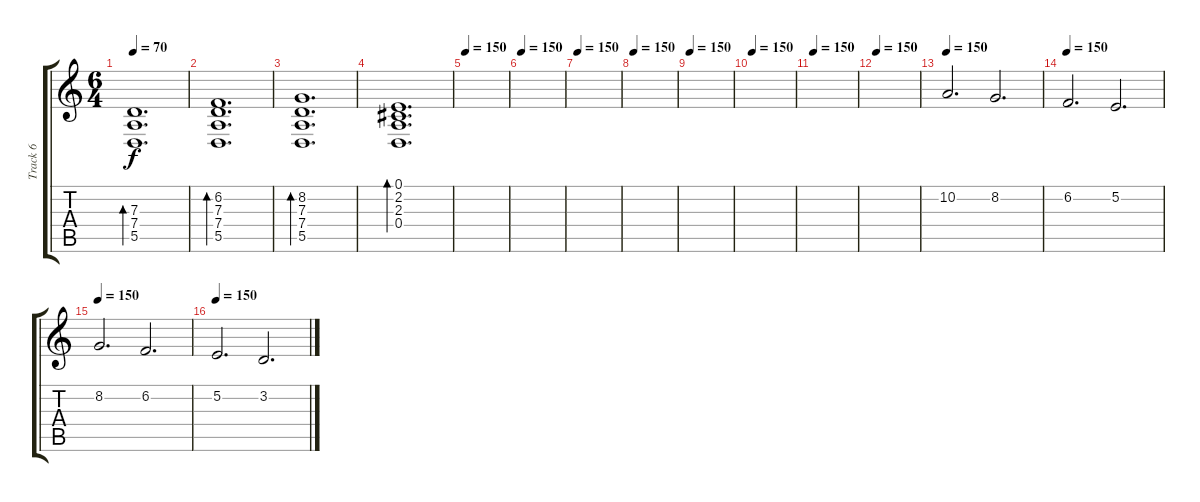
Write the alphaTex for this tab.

\track ("Track 6" "Track 6") {instrument stringensemble2}
\staff {score tabs}
\tuning (E4 B3 G3 D3 A2 E2) {hide}
\ts (6 4)
\tempo 70
\clef g2
\ks c
(7.3 7.4 5.5).1{d bd 240 dy f volume 5 instrument fx4atmosphere} |
(6.2 7.3 7.4 5.5).1{d bd 240} |
(8.2 7.3 7.4 5.5).1{d bd 240} |
(0.1 2.2 2.3 0.4).1{d bd 240} |
\tempo 150
|
\tempo 150
|
\tempo 150
|
\tempo 150
|
\tempo 150
|
\tempo 150
|
\tempo 150
|
\tempo 150
|
\tempo 150
10.2.2{d volume 11 instrument bagpipe} 8.2.2{d} |
\tempo 150
6.2.2{d} 5.2.2{d} |
\tempo 150
8.2.2{d} 6.2.2{d} |
\tempo 150
5.2.2{d} 3.2.2{d}
